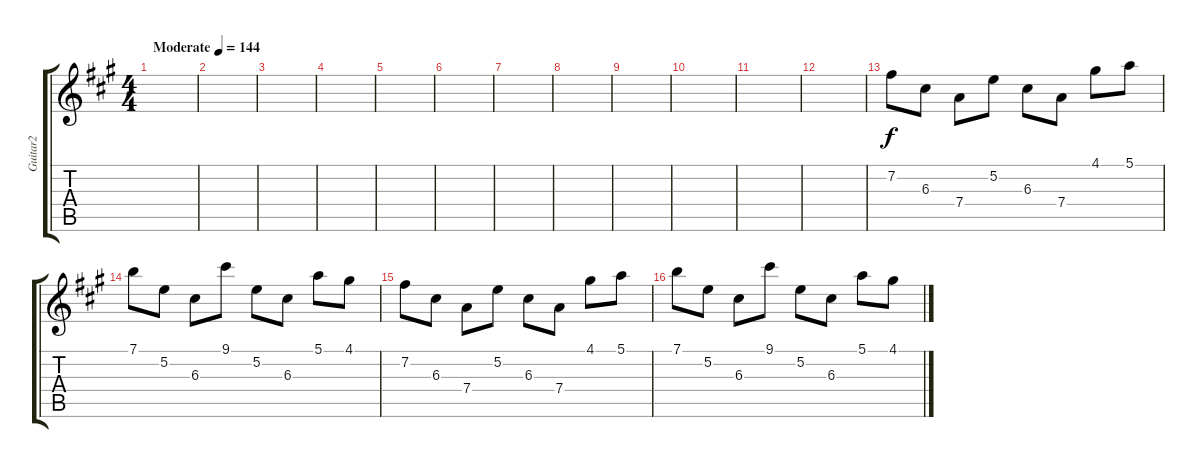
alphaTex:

\track ("Guitar2" "Guitar2") {instrument electricguitarjazz}
\staff {score tabs}
\tuning (E4 B3 G3 D3 A2 E2) {hide}
\ts (4 4)
\tempo (144 "Moderate")
\clef g2
\ks f#minor
|
|
|
|
|
|
|
|
|
|
|
|
7.2.8 6.3.8 7.4.8 5.2.8 6.3.8 7.4.8 4.1.8 5.1.8 |
7.1.8 5.2.8 6.3.8 9.1.8 5.2.8 6.3.8 5.1.8 4.1.8 |
7.2.8 6.3.8 7.4.8 5.2.8 6.3.8 7.4.8 4.1.8 5.1.8 |
7.1.8 5.2.8 6.3.8 9.1.8 5.2.8 6.3.8 5.1.8 4.1.8
